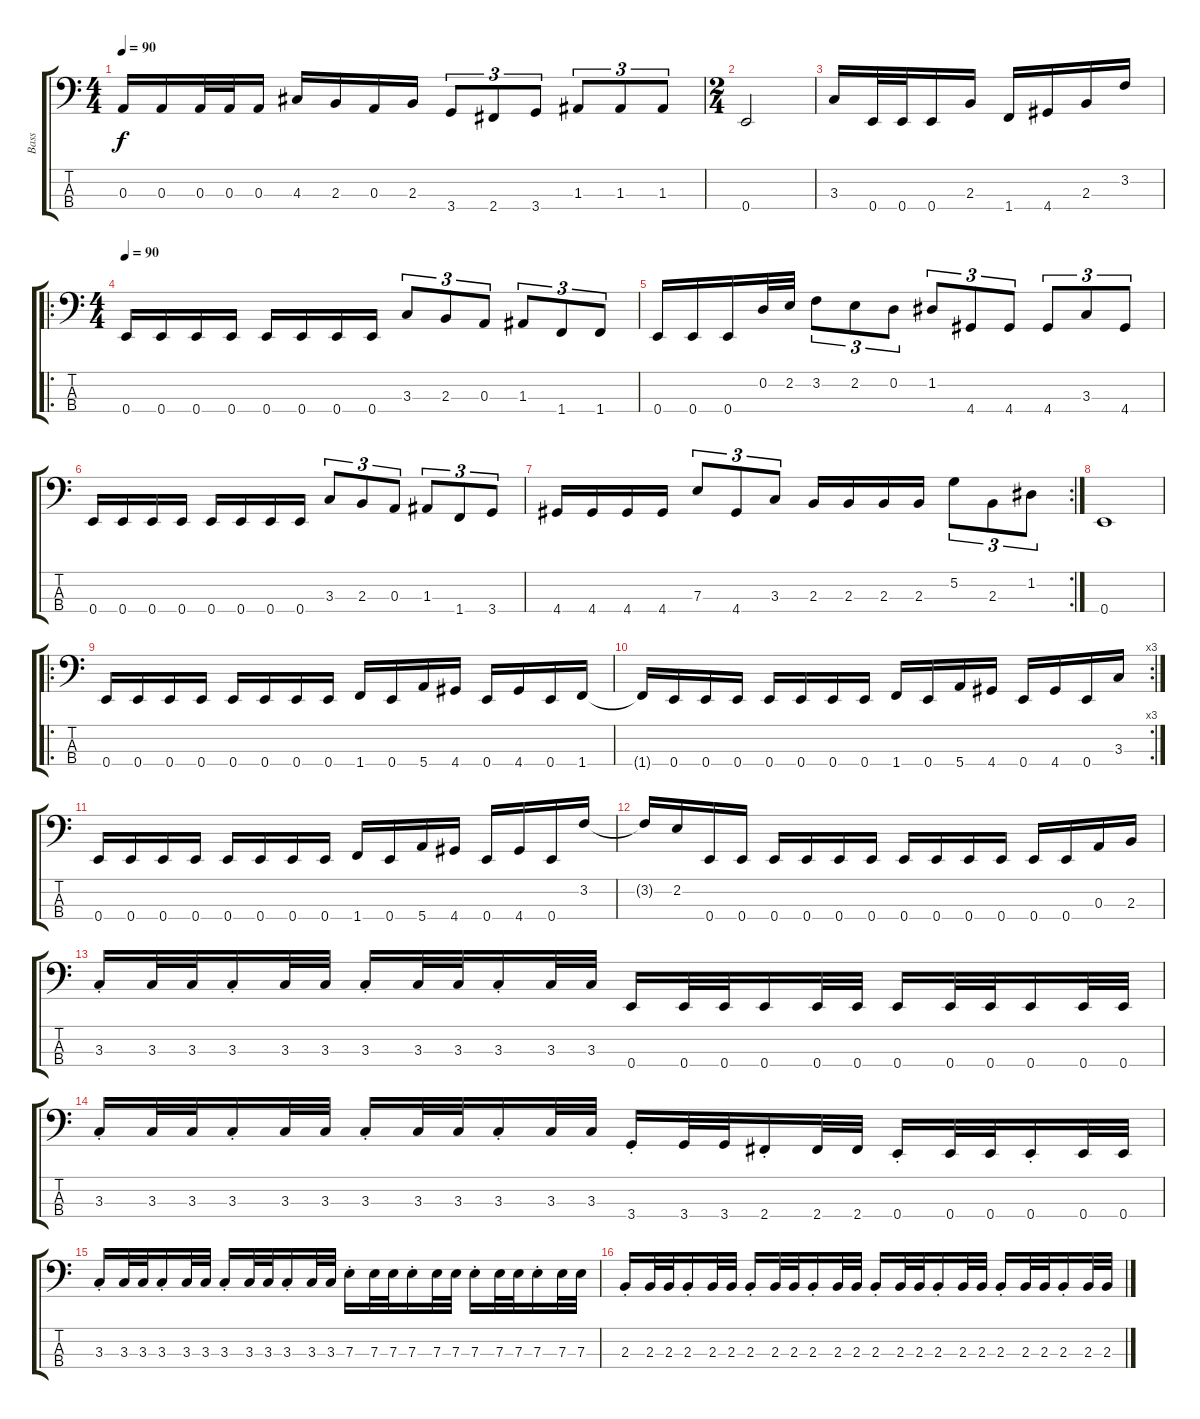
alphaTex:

\track ("Bass" "Bass") {instrument electricbassfinger}
\staff {score tabs}
\tuning (G2 D2 A1 E1) {hide}
\ts (4 4)
\tempo 90
\clef f4
\ks c
0.3.16{dy f} 0.3.16 0.3.32 0.3.32 0.3.16 4.3.16 2.3.16 0.3.16 2.3.16 3.4.8{tu (3 2)} 2.4.8{tu (3 2)} 3.4.8{tu (3 2)} 1.3.8{tu (3 2)} 1.3.8{tu (3 2)} 1.3.8{tu (3 2)} |
\ts (2 4)
0.4.2 |
3.3.16 0.4.32 0.4.32 0.4.16 2.3.16 1.4.16 4.4.16 2.3.16 3.2.16 |
\ro
\ts (4 4)
\tempo 90
0.4.16 0.4.16 0.4.16 0.4.16 0.4.16 0.4.16 0.4.16 0.4.16 3.3.8{tu (3 2)} 2.3.8{tu (3 2)} 0.3.8{tu (3 2)} 1.3.8{tu (3 2)} 1.4.8{tu (3 2)} 1.4.8{tu (3 2)} |
0.4.16 0.4.16 0.4.16 0.2.32 2.2.32 3.2.8{tu (3 2)} 2.2.8{tu (3 2)} 0.2.8{tu (3 2)} 1.2.8{tu (3 2)} 4.4.8{tu (3 2)} 4.4.8{tu (3 2)} 4.4.8{tu (3 2)} 3.3.8{tu (3 2)} 4.4.8{tu (3 2)} |
0.4.16 0.4.16 0.4.16 0.4.16 0.4.16 0.4.16 0.4.16 0.4.16 3.3.8{tu (3 2)} 2.3.8{tu (3 2)} 0.3.8{tu (3 2)} 1.3.8{tu (3 2)} 1.4.8{tu (3 2)} 3.4.8{tu (3 2)} |
\rc 2
4.4.16 4.4.16 4.4.16 4.4.16 7.3.8{tu (3 2)} 4.4.8{tu (3 2)} 3.3.8{tu (3 2)} 2.3.16 2.3.16 2.3.16 2.3.16 5.2.8{tu (3 2)} 2.3.8{tu (3 2)} 1.2.8{tu (3 2)} |
0.4.1 |
\ro
0.4.16 0.4.16 0.4.16 0.4.16 0.4.16 0.4.16 0.4.16 0.4.16 1.4.16 0.4.16 5.4.16 4.4.16 0.4.16 4.4.16 0.4.16 1.4.16 |
\rc 3
1.4{t}.16 0.4.16 0.4.16 0.4.16 0.4.16 0.4.16 0.4.16 0.4.16 1.4.16 0.4.16 5.4.16 4.4.16 0.4.16 4.4.16 0.4.16 3.3.16 |
0.4.16 0.4.16 0.4.16 0.4.16 0.4.16 0.4.16 0.4.16 0.4.16 1.4.16 0.4.16 5.4.16 4.4.16 0.4.16 4.4.16 0.4.16 3.2.16 |
3.2{t}.16 2.2.16 0.4.16 0.4.16 0.4.16 0.4.16 0.4.16 0.4.16 0.4.16 0.4.16 0.4.16 0.4.16 0.4.16 0.4.16 0.3.16 2.3.16 |
3.3{st}.16 3.3.32 3.3.32 3.3{st}.16 3.3.32 3.3.32 3.3{st}.16 3.3.32 3.3.32 3.3{st}.16 3.3.32 3.3.32 0.4.16 0.4.32 0.4.32 0.4.16 0.4.32 0.4.32 0.4.16 0.4.32 0.4.32 0.4.16 0.4.32 0.4.32 |
3.3{st}.16 3.3.32 3.3.32 3.3{st}.16 3.3.32 3.3.32 3.3{st}.16 3.3.32 3.3.32 3.3{st}.16 3.3.32 3.3.32 3.4{st}.16 3.4.32 3.4.32 2.4{st}.16 2.4.32 2.4.32 0.4{st}.16 0.4.32 0.4.32 0.4{st}.16 0.4.32 0.4.32 |
3.3{st}.16 3.3.32 3.3.32 3.3{st}.16 3.3.32 3.3.32 3.3{st}.16 3.3.32 3.3.32 3.3{st}.16 3.3.32 3.3.32 7.3{st}.16 7.3.32 7.3.32 7.3{st}.16 7.3.32 7.3.32 7.3{st}.16 7.3.32 7.3.32 7.3{st}.16 7.3.32 7.3.32 |
2.3{st}.16 2.3.32 2.3.32 2.3{st}.16 2.3.32 2.3.32 2.3{st}.16 2.3.32 2.3.32 2.3{st}.16 2.3.32 2.3.32 2.3{st}.16 2.3.32 2.3.32 2.3{st}.16 2.3.32 2.3.32 2.3{st}.16 2.3.32 2.3.32 2.3{st}.16 2.3.32 2.3.32
